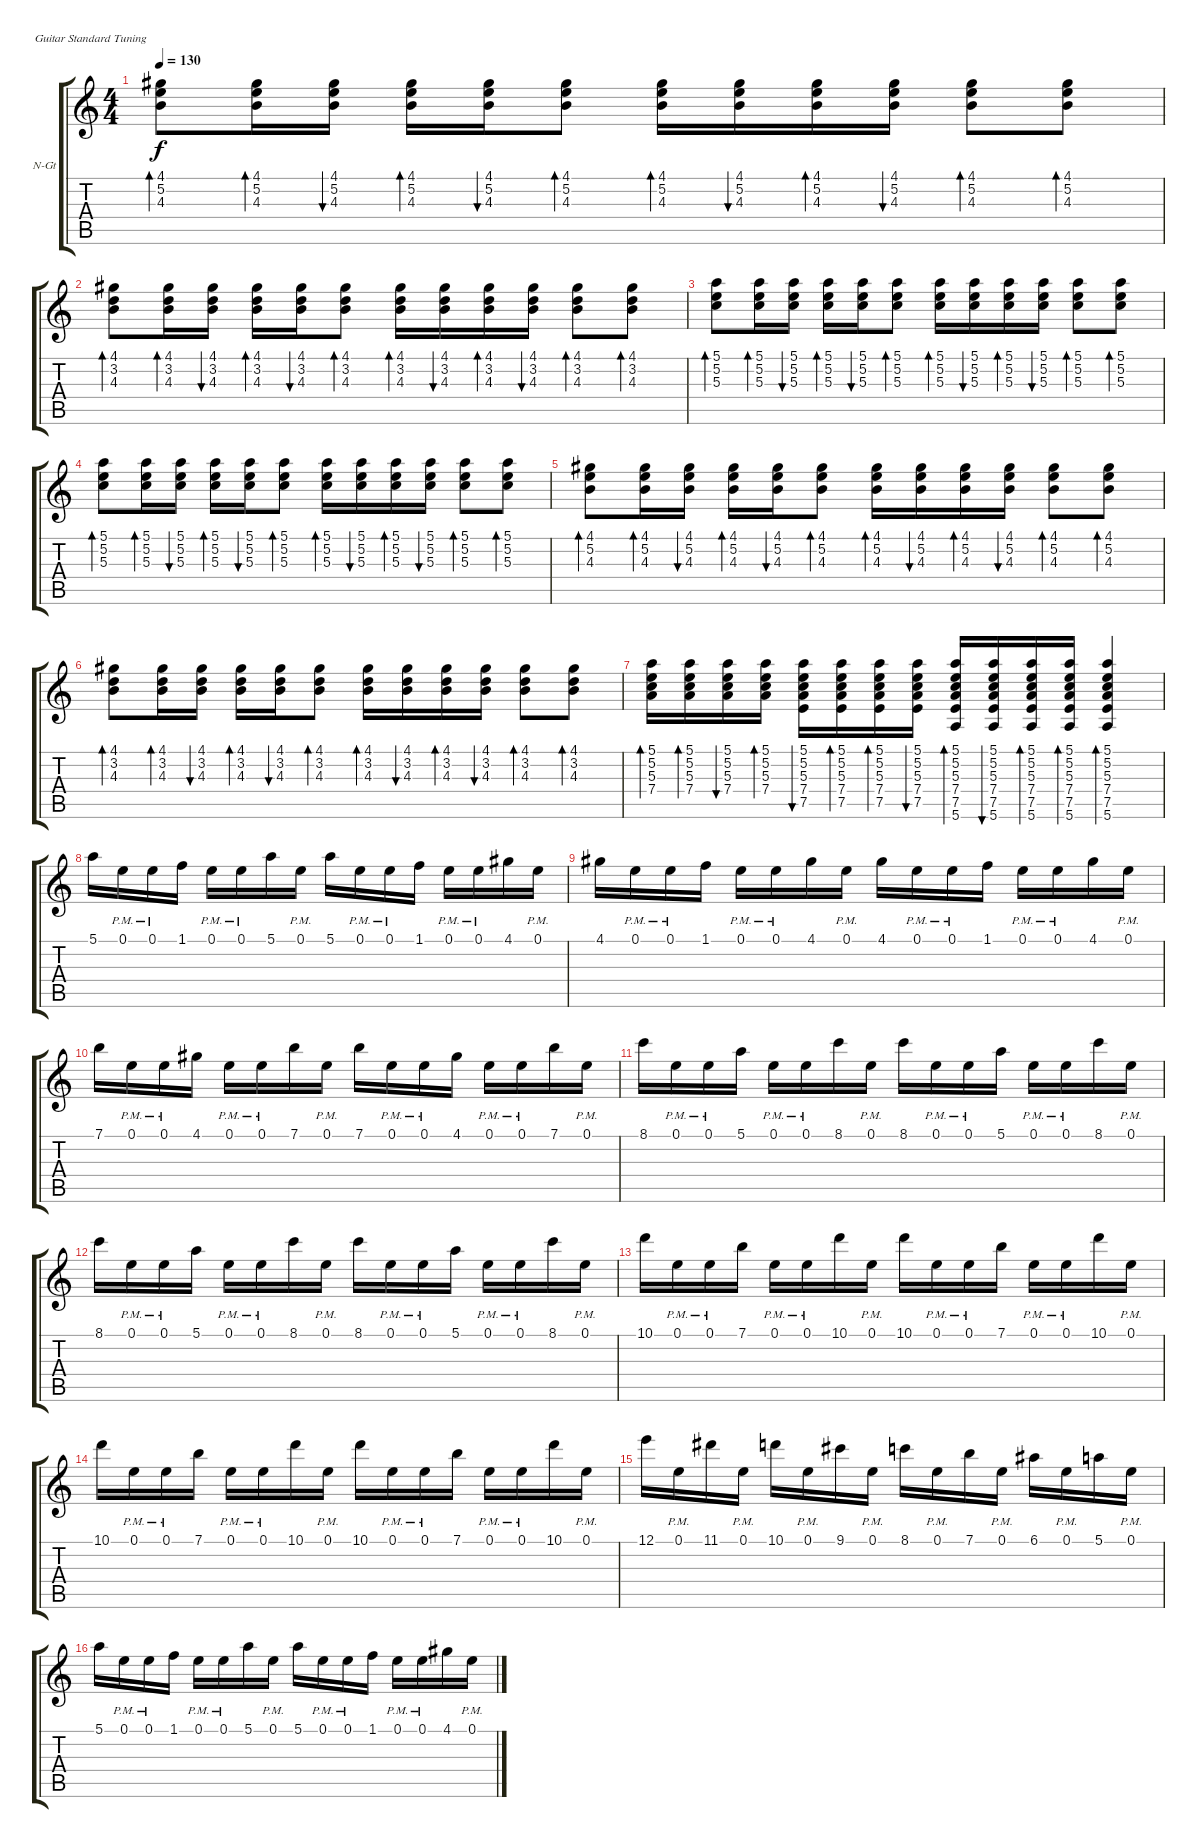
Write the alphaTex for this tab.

\bracketExtendMode groupsimilarinstruments
\firstSystemTrackNameOrientation horizontal
\otherSystemsTrackNameOrientation horizontal
\track ("Rodrigo Sanchez" "N-Gt") {instrument acousticguitarnylon}
\staff {score tabs}
\tuning (E4 B3 G3 D3 A2 E2)
\ts (4 4)
\tempo 130
\clef g2
\ks c
(4.1 5.2 4.3).8{bd 60 dy f} (4.1 5.2 4.3).16{bd 60} (4.1 5.2 4.3).16{bu 60} (4.1 5.2 4.3).16{bd 60} (4.1 5.2 4.3).16{bu 60} (4.1 5.2 4.3).8{bd 60} (4.1 5.2 4.3).16{bd 60} (4.1 5.2 4.3).16{bu 60} (4.1 5.2 4.3).16{bd 60} (4.1 5.2 4.3).16{bu 60} (4.1 5.2 4.3).8{bd 60} (4.1 5.2 4.3).8{bd 60} |
(4.1 3.2 4.3).8{bd 60} (4.1 3.2 4.3).16{bd 60} (4.1 3.2 4.3).16{bu 60} (4.1 3.2 4.3).16{bd 60} (4.1 3.2 4.3).16{bu 60} (4.1 3.2 4.3).8{bd 60} (4.1 3.2 4.3).16{bd 60} (4.1 3.2 4.3).16{bu 60} (4.1 3.2 4.3).16{bd 60} (4.1 3.2 4.3).16{bu 60} (4.1 3.2 4.3).8{bd 60} (4.1 3.2 4.3).8{bd 60} |
(5.1 5.2 5.3).8{bd 60} (5.1 5.2 5.3).16{bd 60} (5.1 5.2 5.3).16{bu 60} (5.1 5.2 5.3).16{bd 60} (5.1 5.2 5.3).16{bu 60} (5.1 5.2 5.3).8{bd 60} (5.1 5.2 5.3).16{bd 60} (5.1 5.2 5.3).16{bu 60} (5.1 5.2 5.3).16{bd 60} (5.1 5.2 5.3).16{bu 60} (5.1 5.2 5.3).8{bd 60} (5.1 5.2 5.3).8{bd 60} |
(5.1 5.2 5.3).8{bd 60} (5.1 5.2 5.3).16{bd 60} (5.1 5.2 5.3).16{bu 60} (5.1 5.2 5.3).16{bd 60} (5.1 5.2 5.3).16{bu 60} (5.1 5.2 5.3).8{bd 60} (5.1 5.2 5.3).16{bd 60} (5.1 5.2 5.3).16{bu 60} (5.1 5.2 5.3).16{bd 60} (5.1 5.2 5.3).16{bu 60} (5.1 5.2 5.3).8{bd 60} (5.1 5.2 5.3).8{bd 60} |
(4.1 5.2 4.3).8{bd 60} (4.1 5.2 4.3).16{bd 60} (4.1 5.2 4.3).16{bu 60} (4.1 5.2 4.3).16{bd 60} (4.1 5.2 4.3).16{bu 60} (4.1 5.2 4.3).8{bd 60} (4.1 5.2 4.3).16{bd 60} (4.1 5.2 4.3).16{bu 60} (4.1 5.2 4.3).16{bd 60} (4.1 5.2 4.3).16{bu 60} (4.1 5.2 4.3).8{bd 60} (4.1 5.2 4.3).8{bd 60} |
(4.1 3.2 4.3).8{bd 60} (4.1 3.2 4.3).16{bd 60} (4.1 3.2 4.3).16{bu 60} (4.1 3.2 4.3).16{bd 60} (4.1 3.2 4.3).16{bu 60} (4.1 3.2 4.3).8{bd 60} (4.1 3.2 4.3).16{bd 60} (4.1 3.2 4.3).16{bu 60} (4.1 3.2 4.3).16{bd 60} (4.1 3.2 4.3).16{bu 60} (4.1 3.2 4.3).8{bd 60} (4.1 3.2 4.3).8{bd 60} |
(5.1 5.2 5.3 7.4).16{bd 60} (5.1 5.2 5.3 7.4).16{bd 60} (5.1 5.2 5.3 7.4).16{bu 60} (5.1 5.2 5.3 7.4).16{bd 60} (5.1 5.2 5.3 7.4 7.5).16{bu 60} (5.1 5.2 5.3 7.4 7.5).16{bd 60} (5.1 5.2 5.3 7.4 7.5).16{bd 60} (5.1 5.2 5.3 7.4 7.5).16{bu 60} (5.1 5.2 5.3 7.4 7.5 5.6).16{bd 60} (5.1 5.2 5.3 7.4 7.5 5.6).16{bu 60} (5.1 5.2 5.3 7.4 7.5 5.6).16{bd 60} (5.1 5.2 5.3 7.4 7.5 5.6).16{bd 60} (5.1 5.2 5.3 7.4 7.5 5.6).4{bd 60} |
5.1.16 0.1{pm}.16 0.1{pm}.16 1.1.16 0.1{pm}.16 0.1{pm}.16 5.1.16 0.1{pm}.16 5.1.16 0.1{pm}.16 0.1{pm}.16 1.1.16 0.1{pm}.16 0.1{pm}.16 4.1.16 0.1{pm}.16 |
4.1.16 0.1{pm}.16 0.1{pm}.16 1.1.16 0.1{pm}.16 0.1{pm}.16 4.1.16 0.1{pm}.16 4.1.16 0.1{pm}.16 0.1{pm}.16 1.1.16 0.1{pm}.16 0.1{pm}.16 4.1.16 0.1{pm}.16 |
7.1.16 0.1{pm}.16 0.1{pm}.16 4.1.16 0.1{pm}.16 0.1{pm}.16 7.1.16 0.1{pm}.16 7.1.16 0.1{pm}.16 0.1{pm}.16 4.1.16 0.1{pm}.16 0.1{pm}.16 7.1.16 0.1{pm}.16 |
8.1.16 0.1{pm}.16 0.1{pm}.16 5.1.16 0.1{pm}.16 0.1{pm}.16 8.1.16 0.1{pm}.16 8.1.16 0.1{pm}.16 0.1{pm}.16 5.1.16 0.1{pm}.16 0.1{pm}.16 8.1.16 0.1{pm}.16 |
8.1.16 0.1{pm}.16 0.1{pm}.16 5.1.16 0.1{pm}.16 0.1{pm}.16 8.1.16 0.1{pm}.16 8.1.16 0.1{pm}.16 0.1{pm}.16 5.1.16 0.1{pm}.16 0.1{pm}.16 8.1.16 0.1{pm}.16 |
10.1.16 0.1{pm}.16 0.1{pm}.16 7.1.16 0.1{pm}.16 0.1{pm}.16 10.1.16 0.1{pm}.16 10.1.16 0.1{pm}.16 0.1{pm}.16 7.1.16 0.1{pm}.16 0.1{pm}.16 10.1.16 0.1{pm}.16 |
10.1.16 0.1{pm}.16 0.1{pm}.16 7.1.16 0.1{pm}.16 0.1{pm}.16 10.1.16 0.1{pm}.16 10.1.16 0.1{pm}.16 0.1{pm}.16 7.1.16 0.1{pm}.16 0.1{pm}.16 10.1.16 0.1{pm}.16 |
12.1.16 0.1{pm}.16 11.1.16 0.1{pm}.16 10.1.16 0.1{pm}.16 9.1.16 0.1{pm}.16 8.1.16 0.1{pm}.16 7.1.16 0.1{pm}.16 6.1.16 0.1{pm}.16 5.1.16 0.1{pm}.16 |
5.1.16 0.1{pm}.16 0.1{pm}.16 1.1.16 0.1{pm}.16 0.1{pm}.16 5.1.16 0.1{pm}.16 5.1.16 0.1{pm}.16 0.1{pm}.16 1.1.16 0.1{pm}.16 0.1{pm}.16 4.1.16 0.1{pm}.16
